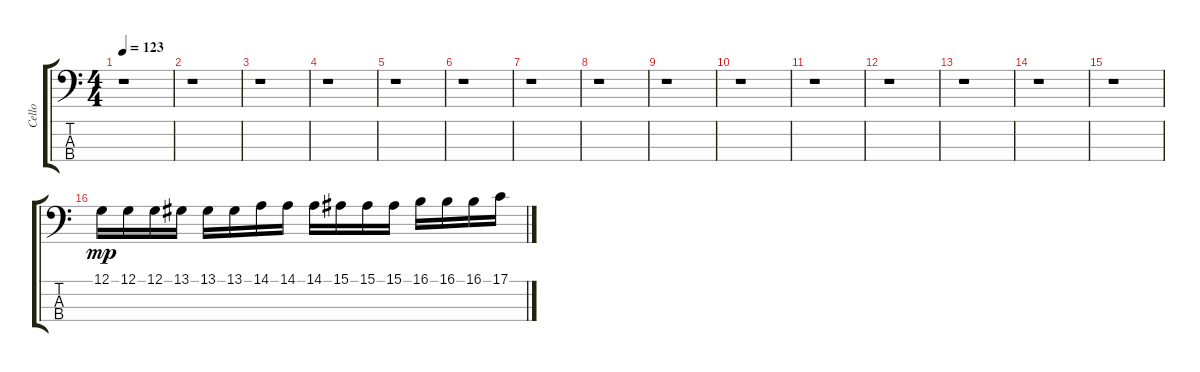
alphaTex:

\track ("Cello" "Cello") {instrument cello}
\staff {score tabs}
\tuning (G2 D2 A1 D1) {hide}
\ts (4 4)
\tempo 123
\clef f4
\ks c
r.1{dy mp} |
r.1 |
r.1 |
r.1 |
r.1 |
r.1 |
r.1 |
r.1 |
r.1 |
r.1 |
r.1 |
r.1 |
r.1 |
r.1 |
r.1 |
12.1.16 12.1.16 12.1.16 13.1.16 13.1.16 13.1.16 14.1.16 14.1.16 14.1.16 15.1.16 15.1.16 15.1.16 16.1.16 16.1.16 16.1.16 17.1.16
